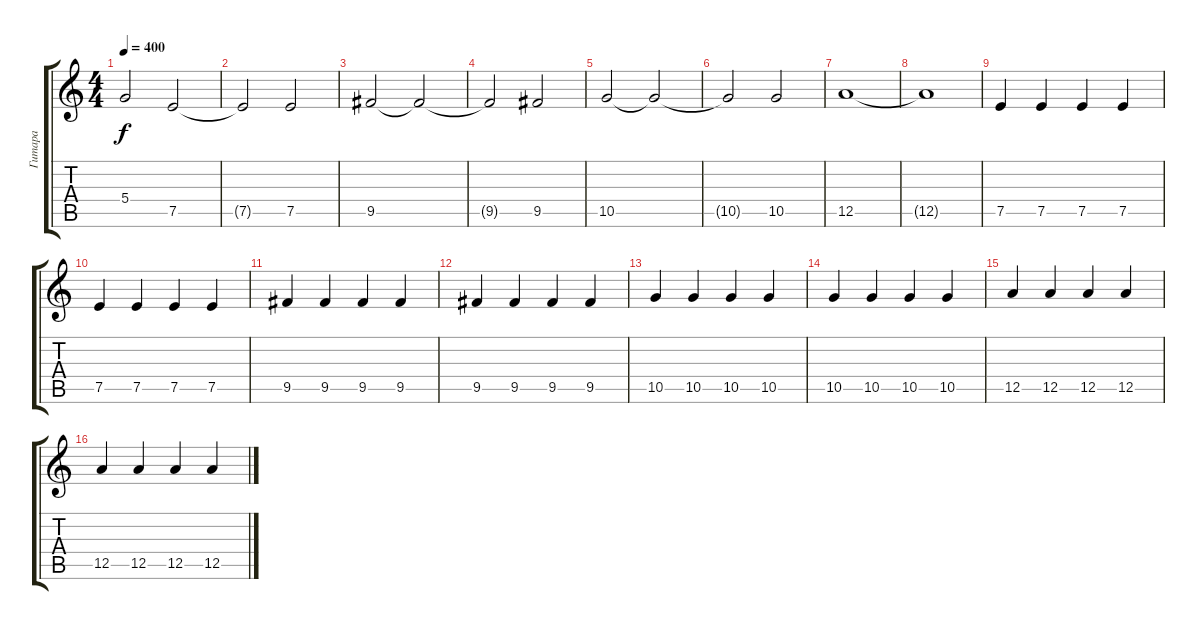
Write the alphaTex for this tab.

\track ("Гитара" "Гитара") {instrument distortionguitar}
\staff {score tabs}
\tuning (E4 B3 G3 D3 A2 E2) {hide}
\ts (4 4)
\tempo 400
\clef g2
\ks c
5.4{t}.2{dy f} 7.5.2 |
7.5{t}.2 7.5.2 |
9.5.2 9.5{t}.2 |
9.5{t}.2 9.5.2 |
10.5.2 10.5{t}.2 |
10.5{t}.2 10.5.2 |
12.5.1 |
12.5{t}.1 |
7.5.4 7.5.4 7.5.4 7.5.4 |
7.5.4 7.5.4 7.5.4 7.5.4 |
9.5.4 9.5.4 9.5.4 9.5.4 |
9.5.4 9.5.4 9.5.4 9.5.4 |
10.5.4 10.5.4 10.5.4 10.5.4 |
10.5.4 10.5.4 10.5.4 10.5.4 |
12.5.4 12.5.4 12.5.4 12.5.4 |
12.5.4 12.5.4 12.5.4 12.5.4
